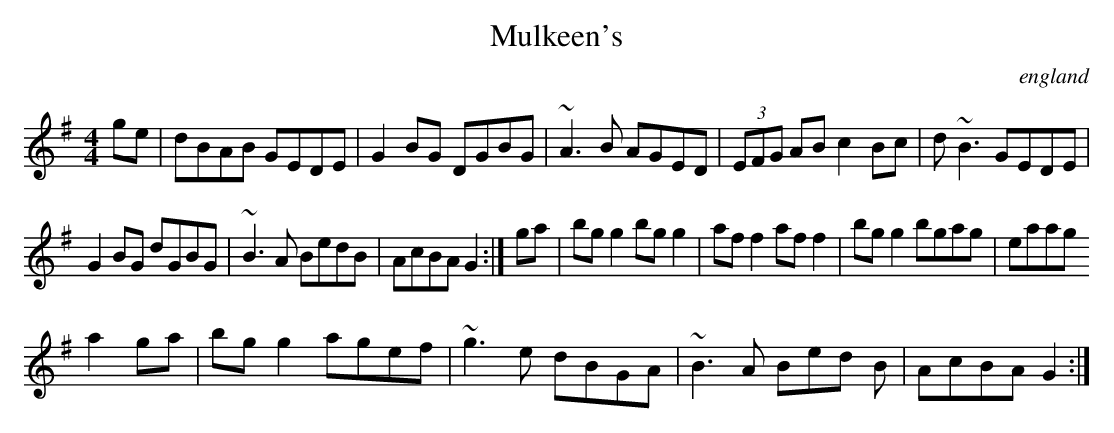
X:1
T:Mulkeen's
O:england
M:4/4
L:1/8
K:G
ge|dBAB GEDE|G2BG DGBG|~A3B AGED|(3EFG AB c2 Bc|d~B3 GEDE|
G2BG dGBG|~B3A BedB|AcBA  G2:| ga|bgg2 bgg2|aff2 aff2|bgg2 bgag|eaag
a2 ga| bgg2 agef|~g3e dBGA|~B3A Bed B|AcBA  G2:|
